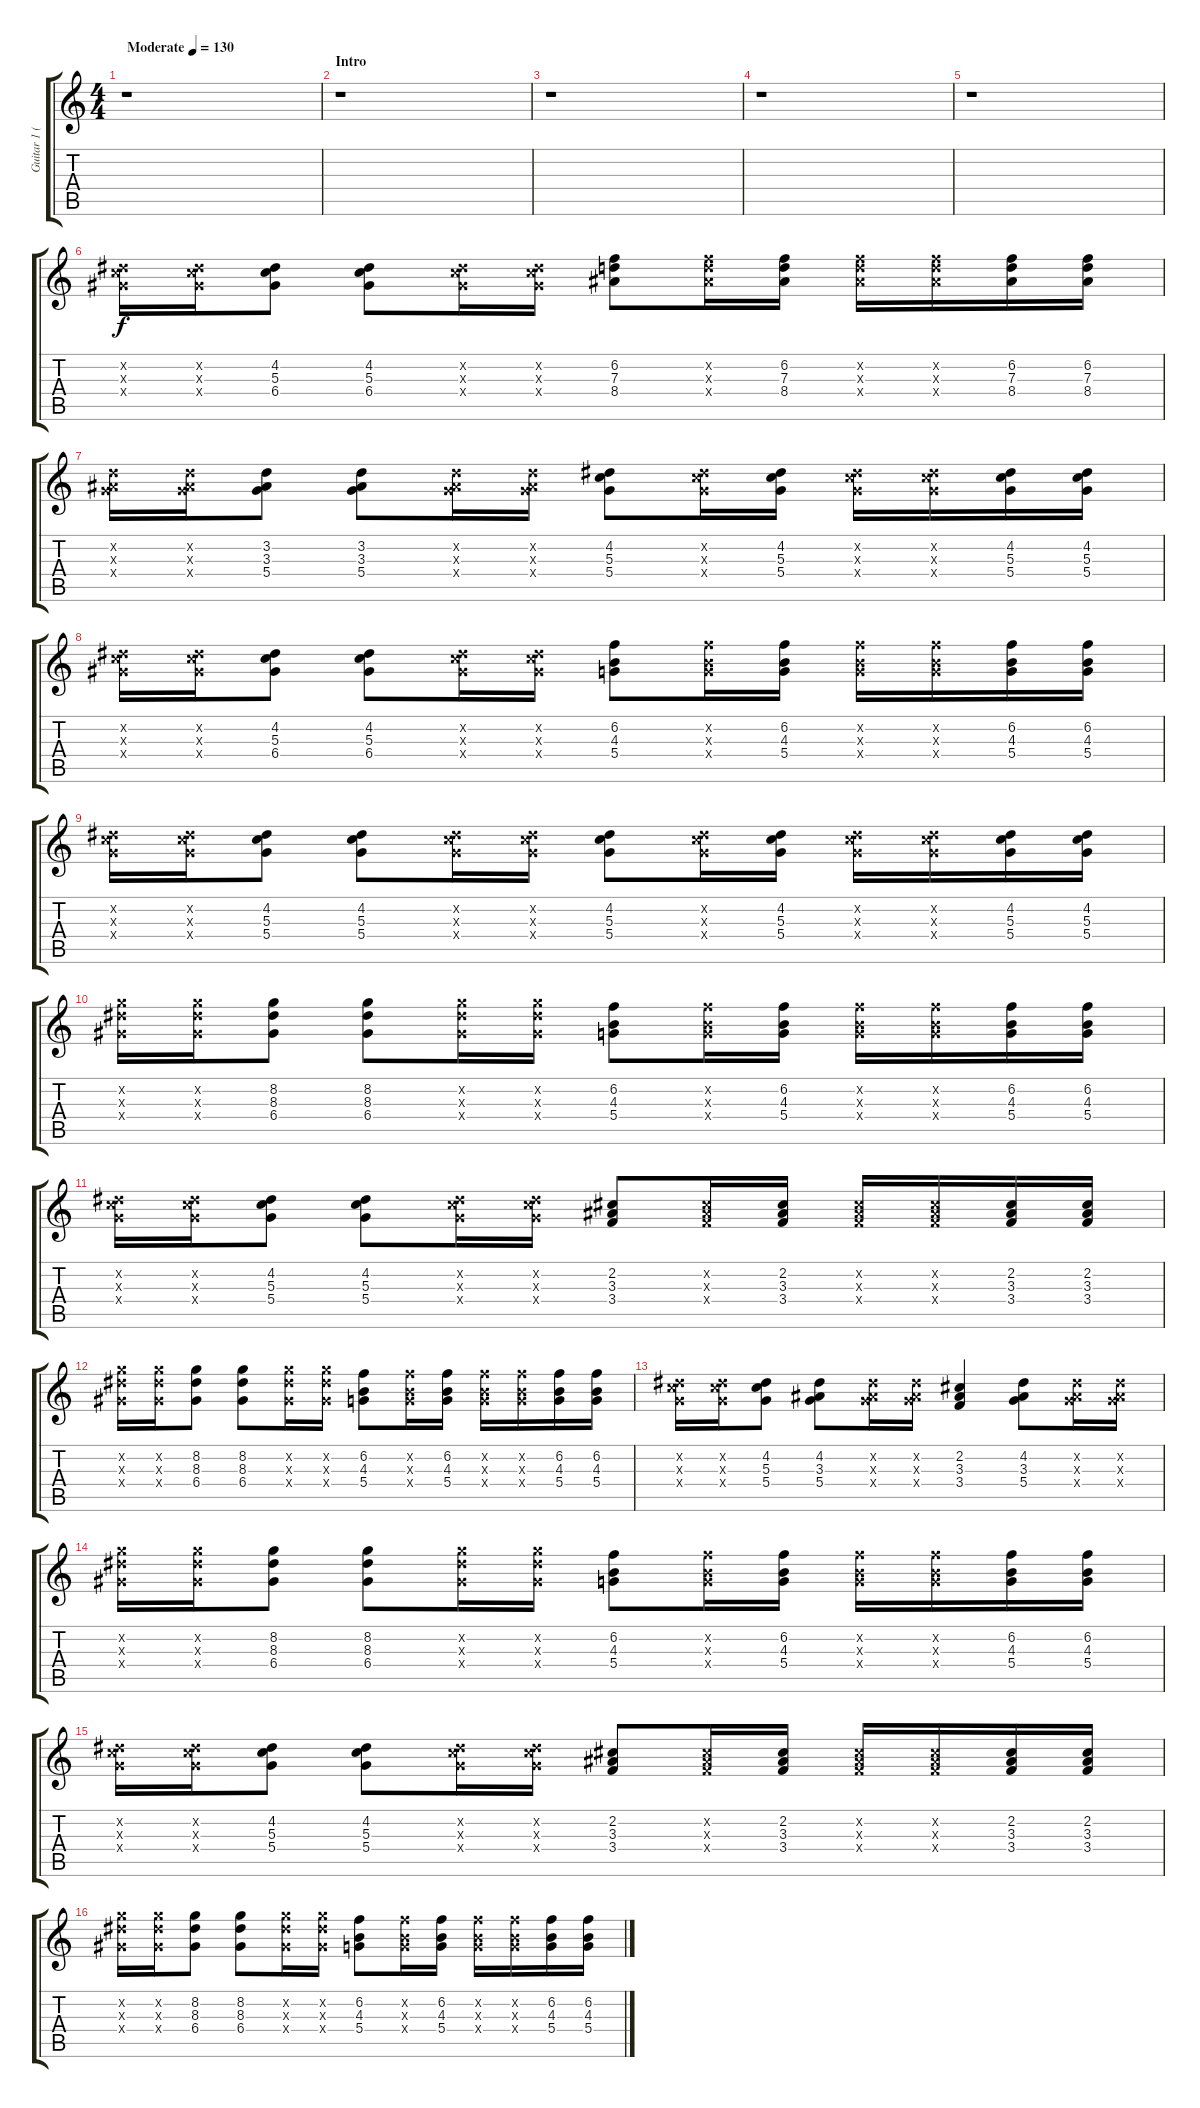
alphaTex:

\track ("Guitar 1 (R)" "Guitar 1 (") {instrument distortionguitar}
\staff {score tabs}
\tuning (E4 B3 G3 D3 A2 E2) {hide}
\ts (4 4)
\tempo (130 "Moderate")
\clef g2
\ks c
r.1{dy f instrument distortionguitar} |
\section ("" "Intro")
r.1 |
r.1 |
r.1 |
r.1 |
(4.2{x} 5.3{x} 6.4{x}).16 (4.2{x} 5.3{x} 6.4{x}).16 (4.2 5.3 6.4).8 (4.2 5.3 6.4).8 (4.2{x} 5.3{x} 6.4{x}).16 (4.2{x} 5.3{x} 6.4{x}).16 (6.2 7.3 8.4).8 (6.2{x} 7.3{x} 8.4{x}).16 (6.2 7.3 8.4).16 (6.2{x} 7.3{x} 8.4{x}).16 (6.2{x} 7.3{x} 8.4{x}).16 (6.2 7.3 8.4).16 (6.2 7.3 8.4).16 |
(3.2{x} 3.3{x} 5.4{x}).16 (3.2{x} 3.3{x} 5.4{x}).16 (3.2 3.3 5.4).8 (3.2 3.3 5.4).8 (3.2{x} 3.3{x} 5.4{x}).16 (3.2{x} 3.3{x} 5.4{x}).16 (4.2 5.3 5.4).8 (4.2{x} 5.3{x} 5.4{x}).16 (4.2 5.3 5.4).16 (4.2{x} 5.3{x} 5.4{x}).16 (4.2{x} 5.3{x} 5.4{x}).16 (4.2 5.3 5.4).16 (4.2 5.3 5.4).16 |
(4.2{x} 5.3{x} 6.4{x}).16 (4.2{x} 5.3{x} 6.4{x}).16 (4.2 5.3 6.4).8 (4.2 5.3 6.4).8 (4.2{x} 5.3{x} 6.4{x}).16 (4.2{x} 5.3{x} 6.4{x}).16 (6.2 4.3 5.4).8 (6.2{x} 4.3{x} 5.4{x}).16 (6.2 4.3 5.4).16 (6.2{x} 4.3{x} 5.4{x}).16 (6.2{x} 4.3{x} 5.4{x}).16 (6.2 4.3 5.4).16 (6.2 4.3 5.4).16 |
(4.2{x} 5.3{x} 5.4{x}).16 (4.2{x} 5.3{x} 5.4{x}).16 (4.2 5.3 5.4).8 (4.2 5.3 5.4).8 (4.2{x} 5.3{x} 5.4{x}).16 (4.2{x} 5.3{x} 5.4{x}).16 (4.2 5.3 5.4).8 (4.2{x} 5.3{x} 5.4{x}).16 (4.2 5.3 5.4).16 (4.2{x} 5.3{x} 5.4{x}).16 (4.2{x} 5.3{x} 5.4{x}).16 (4.2 5.3 5.4).16 (4.2 5.3 5.4).16 |
(8.2{x} 8.3{x} 6.4{x}).16 (8.2{x} 8.3{x} 6.4{x}).16 (8.2 8.3 6.4).8 (8.2 8.3 6.4).8 (8.2{x} 8.3{x} 6.4{x}).16 (8.2{x} 8.3{x} 6.4{x}).16 (6.2 4.3 5.4).8 (6.2{x} 4.3{x} 5.4{x}).16 (6.2 4.3 5.4).16 (6.2{x} 4.3{x} 5.4{x}).16 (6.2{x} 4.3{x} 5.4{x}).16 (6.2 4.3 5.4).16 (6.2 4.3 5.4).16 |
(4.2{x} 5.3{x} 5.4{x}).16 (4.2{x} 5.3{x} 5.4{x}).16 (4.2 5.3 5.4).8 (4.2 5.3 5.4).8 (4.2{x} 5.3{x} 5.4{x}).16 (4.2{x} 5.3{x} 5.4{x}).16 (2.2 3.3 3.4).8 (2.2{x} 3.3{x} 3.4{x}).16 (2.2 3.3 3.4).16 (2.2{x} 3.3{x} 3.4{x}).16 (2.2{x} 3.3{x} 3.4{x}).16 (2.2 3.3 3.4).16 (2.2 3.3 3.4).16 |
(8.2{x} 8.3{x} 6.4{x}).16 (8.2{x} 8.3{x} 6.4{x}).16 (8.2 8.3 6.4).8 (8.2 8.3 6.4).8 (8.2{x} 8.3{x} 6.4{x}).16 (8.2{x} 8.3{x} 6.4{x}).16 (6.2 4.3 5.4).8 (6.2{x} 4.3{x} 5.4{x}).16 (6.2 4.3 5.4).16 (6.2{x} 4.3{x} 5.4{x}).16 (6.2{x} 4.3{x} 5.4{x}).16 (6.2 4.3 5.4).16 (6.2 4.3 5.4).16 |
(4.2{x} 5.3{x} 5.4{x}).16 (4.2{x} 5.3{x} 5.4{x}).16 (4.2 5.3 5.4).8 (4.2 3.3 5.4).8 (4.2{x} 3.3{x} 5.4{x}).16 (4.2{x} 3.3{x} 5.4{x}).16 (2.2 3.3 3.4).4 (4.2 3.3 5.4).8 (4.2{x} 3.3{x} 5.4{x}).16 (4.2{x} 3.3{x} 5.4{x}).16 |
(8.2{x} 8.3{x} 6.4{x}).16 (8.2{x} 8.3{x} 6.4{x}).16 (8.2 8.3 6.4).8 (8.2 8.3 6.4).8 (8.2{x} 8.3{x} 6.4{x}).16 (8.2{x} 8.3{x} 6.4{x}).16 (6.2 4.3 5.4).8 (6.2{x} 4.3{x} 5.4{x}).16 (6.2 4.3 5.4).16 (6.2{x} 4.3{x} 5.4{x}).16 (6.2{x} 4.3{x} 5.4{x}).16 (6.2 4.3 5.4).16 (6.2 4.3 5.4).16 |
(4.2{x} 5.3{x} 5.4{x}).16 (4.2{x} 5.3{x} 5.4{x}).16 (4.2 5.3 5.4).8 (4.2 5.3 5.4).8 (4.2{x} 5.3{x} 5.4{x}).16 (4.2{x} 5.3{x} 5.4{x}).16 (2.2 3.3 3.4).8 (2.2{x} 3.3{x} 3.4{x}).16 (2.2 3.3 3.4).16 (2.2{x} 3.3{x} 3.4{x}).16 (2.2{x} 3.3{x} 3.4{x}).16 (2.2 3.3 3.4).16 (2.2 3.3 3.4).16 |
(8.2{x} 8.3{x} 6.4{x}).16 (8.2{x} 8.3{x} 6.4{x}).16 (8.2 8.3 6.4).8 (8.2 8.3 6.4).8 (8.2{x} 8.3{x} 6.4{x}).16 (8.2{x} 8.3{x} 6.4{x}).16 (6.2 4.3 5.4).8 (6.2{x} 4.3{x} 5.4{x}).16 (6.2 4.3 5.4).16 (6.2{x} 4.3{x} 5.4{x}).16 (6.2{x} 4.3{x} 5.4{x}).16 (6.2 4.3 5.4).16 (6.2 4.3 5.4).16
